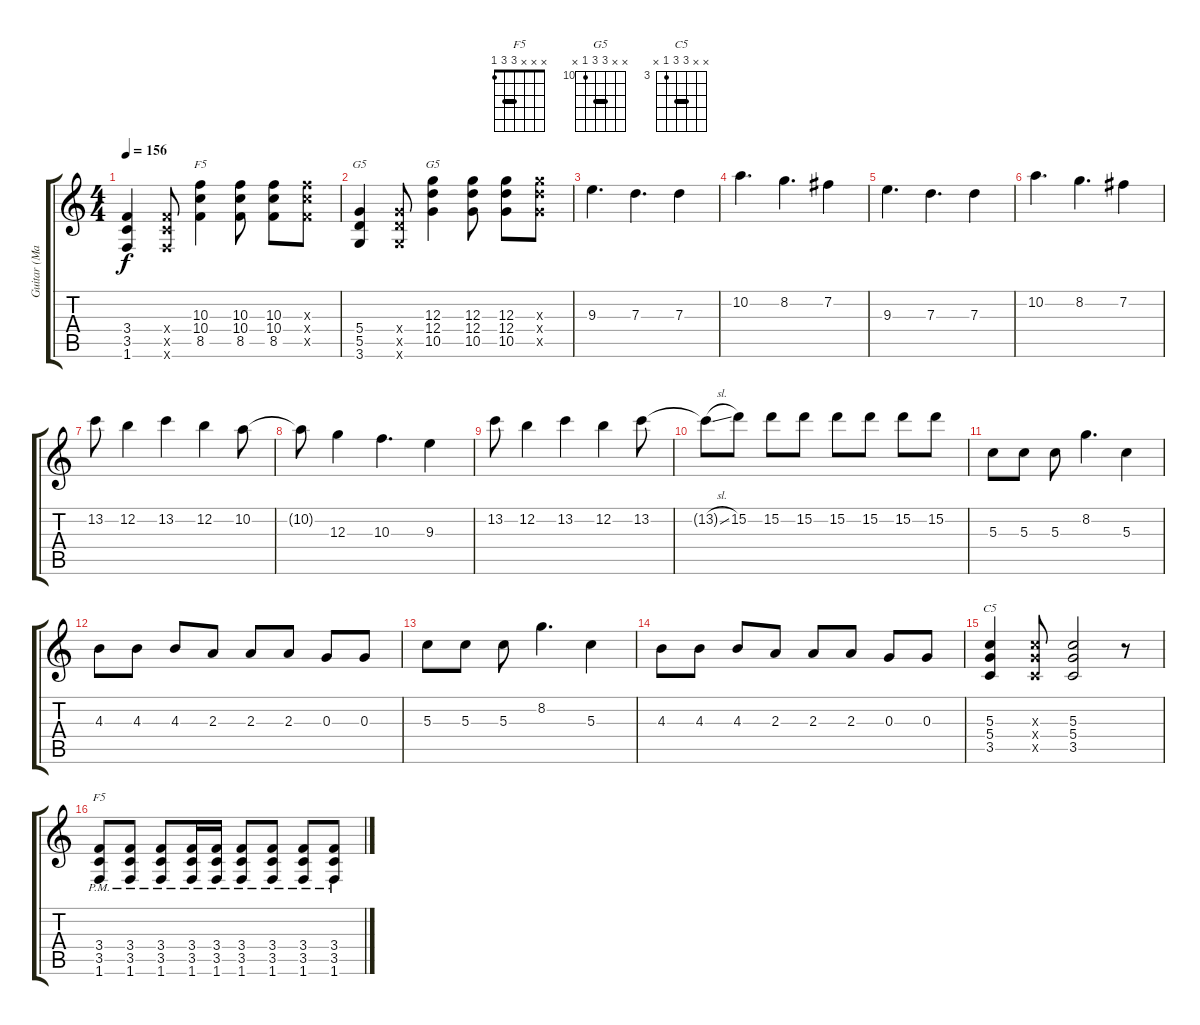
\track ("Guitar (Marty)" "Guitar (Ma") {instrument overdrivenguitar}
\staff {score tabs}
\tuning (E4 B3 G3 D3 A2 E2) {hide}
\chord ("F5" x x 10 10 8 x) {firstfret 8 barre 10}
\chord ("G5" x x x 5 5 3) {firstfret 3 barre 5}
\chord ("G5" x x 12 12 10 x) {firstfret 10 barre 12}
\chord ("C5" x x 5 5 3 x) {firstfret 3 barre 5}
\chord ("F5" x x x 3 3 1) {barre 3}
\ts (4 4)
\tempo 156
\clef g2
\ks c
(3.4 3.5 1.6).4{dy f} (3.4{x} 3.5{x} 1.6{x}).8 (10.3 10.4 8.5).4{ch "F5"} (10.3 10.4 8.5).8 (10.3 10.4 8.5).8 (10.3{x} 10.4{x} 8.5{x}).8 |
(5.4 5.5 3.6).4{ch "G5"} (5.4{x} 5.5{x} 3.6{x}).8 (12.3 12.4 10.5).4{ch "G5"} (12.3 12.4 10.5).8 (12.3 12.4 10.5).8 (12.3{x} 12.4{x} 10.5{x}).8 |
9.3.4{d} 7.3.4{d} 7.3.4 |
10.2.4{d} 8.2.4{d} 7.2.4 |
9.3.4{d} 7.3.4{d} 7.3.4 |
10.2.4{d} 8.2.4{d} 7.2.4 |
13.2.8 12.2.4 13.2.4 12.2.4 10.2.8 |
10.2{t}.8 12.3.4 10.3.4{d} 9.3.4 |
13.2.8 12.2.4 13.2.4 12.2.4 13.2.8 |
13.2{sl t}.8 15.2.8 15.2.8 15.2.8 15.2.8 15.2.8 15.2.8 15.2.8 |
5.3.8 5.3.8 5.3.8 8.2.4{d} 5.3.4 |
4.3.8 4.3.8 4.3.8 2.3.8 2.3.8 2.3.8 0.3.8 0.3.8 |
5.3.8 5.3.8 5.3.8 8.2.4{d} 5.3.4 |
4.3.8 4.3.8 4.3.8 2.3.8 2.3.8 2.3.8 0.3.8 0.3.8 |
(5.3 5.4 3.5).4{ch "C5"} (5.3{x} 5.4{x} 3.5{x}).8 (5.3 5.4 3.5).2 r.8 |
(3.4{pm} 3.5{pm} 1.6{pm}).8{ch "F5"} (3.4{pm} 3.5{pm} 1.6{pm}).8 (3.4{pm} 3.5{pm} 1.6{pm}).8 (3.4{pm} 3.5{pm} 1.6{pm}).16 (3.4{pm} 3.5{pm} 1.6{pm}).16 (3.4{pm} 3.5{pm} 1.6{pm}).8 (3.4{pm} 3.5{pm} 1.6{pm}).8 (3.4{pm} 3.5{pm} 1.6{pm}).8 (3.4{pm} 3.5{pm} 1.6{pm}).8
